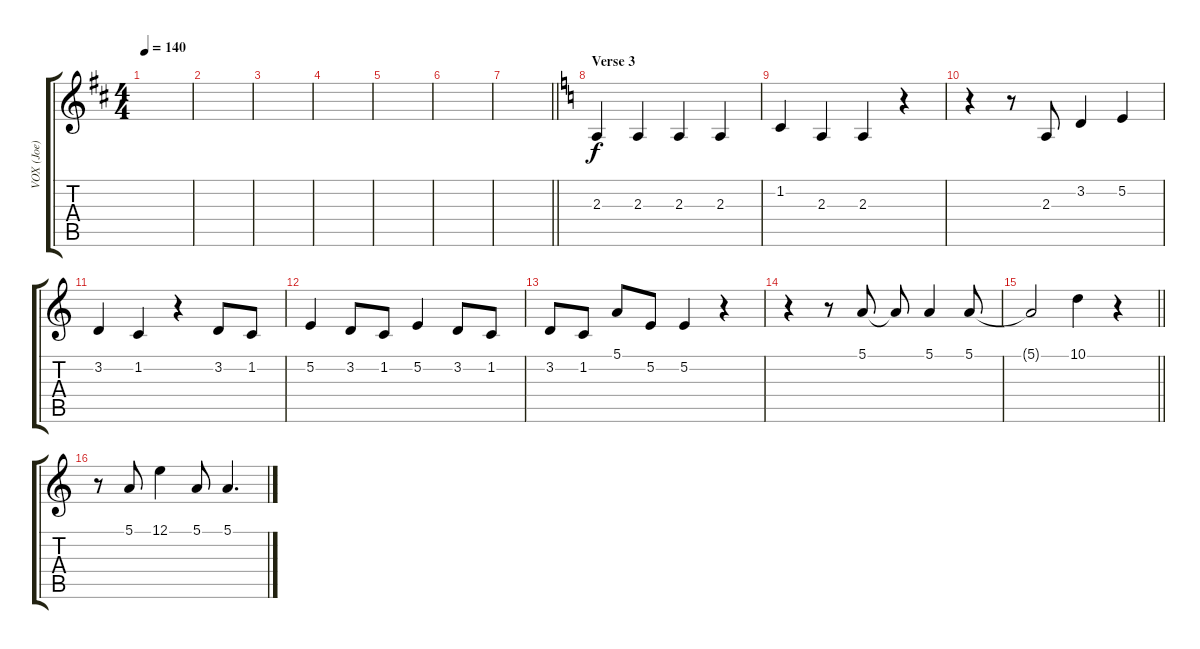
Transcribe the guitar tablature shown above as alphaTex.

\track ("VOX (Joe)" "VOX (Joe)") {instrument lead1square}
\staff {score tabs}
\tuning (E4 B3 G3 D3 A2 E2) {hide}
\ts (4 4)
\tempo 140
\clef g2
\ks bminor
|
|
|
|
|
|
\barLineRight lightlight
|
\section ("" "Verse 3")
\ks aminor
2.3.4 2.3.4 2.3.4 2.3.4 |
1.2.4 2.3.4 2.3.4 r.4 |
r.4 r.8 2.3.8 3.2.4 5.2.4 |
3.2.4 1.2.4 r.4 3.2.8 1.2.8 |
5.2.4 3.2.8 1.2.8 5.2.4 3.2.8 1.2.8 |
3.2.8 1.2.8 5.1.8 5.2.8 5.2.4 r.4 |
r.4 r.8 5.1.8 5.1{t}.8 5.1.4 5.1.8 |
\barLineRight lightlight
5.1{t}.2 10.1.4 r.4 |
r.8 5.1.8 12.1.4 5.1.8 5.1.4{d}
